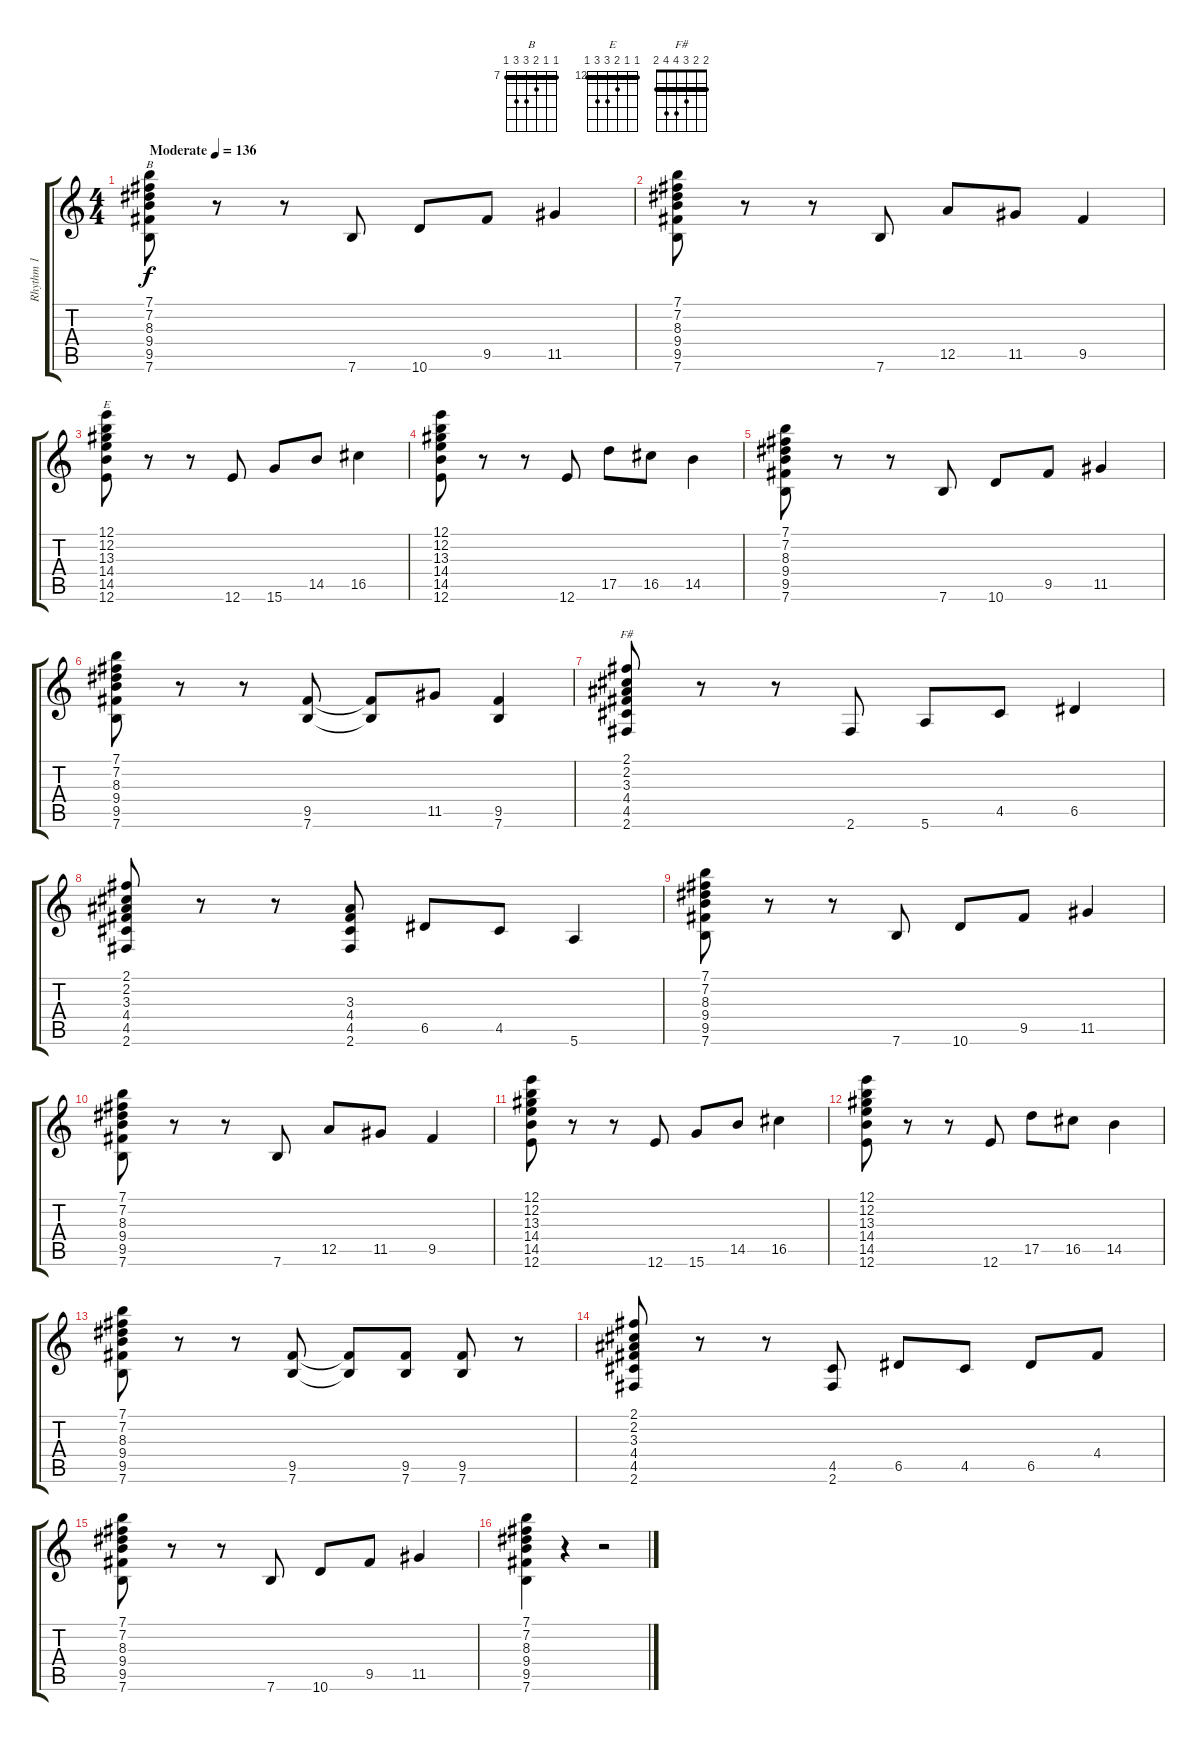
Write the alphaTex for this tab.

\track ("Rhythm 1" "Rhythm 1") {instrument overdrivenguitar}
\staff {score tabs}
\tuning (E4 B3 G3 D3 A2 E2) {hide}
\chord ("B" 7 7 8 9 9 7) {firstfret 7 barre 7}
\chord ("E" 12 12 13 14 14 12) {firstfret 12 barre 12}
\chord ("F#" 2 2 3 4 4 2) {barre 2}
\ts (4 4)
\tempo (136 "Moderate")
\clef g2
\ks c
(7.1 7.2 8.3 9.4 9.5 7.6).8{ch "B" dy f instrument overdrivenguitar} r.8 r.8 7.6.8 10.6.8 9.5.8 11.5.4 |
(7.1 7.2 8.3 9.4 9.5 7.6).8 r.8 r.8 7.6.8 12.5.8 11.5.8 9.5.4 |
(12.1 12.2 13.3 14.4 14.5 12.6).8{ch "E"} r.8 r.8 12.6.8 15.6.8 14.5.8 16.5.4 |
(12.1 12.2 13.3 14.4 14.5 12.6).8 r.8 r.8 12.6.8 17.5.8 16.5.8 14.5.4 |
(7.1 7.2 8.3 9.4 9.5 7.6).8 r.8 r.8 7.6.8 10.6.8 9.5.8 11.5.4 |
(7.1 7.2 8.3 9.4 9.5 7.6).8 r.8 r.8 (9.5 7.6).8 (9.5{t} 7.6{t}).8 11.5.8 (9.5 7.6).4 |
(2.1 2.2 3.3 4.4 4.5 2.6).8{ch "F#"} r.8 r.8 2.6.8 5.6.8 4.5.8 6.5.4 |
(2.1 2.2 3.3 4.4 4.5 2.6).8 r.8 r.8 (3.3 4.4 4.5 2.6).8 6.5.8 4.5.8 5.6.4 |
(7.1 7.2 8.3 9.4 9.5 7.6).8 r.8 r.8 7.6.8 10.6.8 9.5.8 11.5.4 |
(7.1 7.2 8.3 9.4 9.5 7.6).8 r.8 r.8 7.6.8 12.5.8 11.5.8 9.5.4 |
(12.1 12.2 13.3 14.4 14.5 12.6).8 r.8 r.8 12.6.8 15.6.8 14.5.8 16.5.4 |
(12.1 12.2 13.3 14.4 14.5 12.6).8 r.8 r.8 12.6.8 17.5.8 16.5.8 14.5.4 |
(7.1 7.2 8.3 9.4 9.5 7.6).8 r.8 r.8 (9.5 7.6).8 (9.5{t} 7.6{t}).8 (9.5 7.6).8 (9.5 7.6).8 r.8 |
(2.1 2.2 3.3 4.4 4.5 2.6).8 r.8 r.8 (4.5 2.6).8 6.5.8 4.5.8 6.5.8 4.4.8 |
(7.1 7.2 8.3 9.4 9.5 7.6).8 r.8 r.8 7.6.8 10.6.8 9.5.8 11.5.4 |
(7.1 7.2 8.3 9.4 9.5 7.6).4 r.4 r.2
